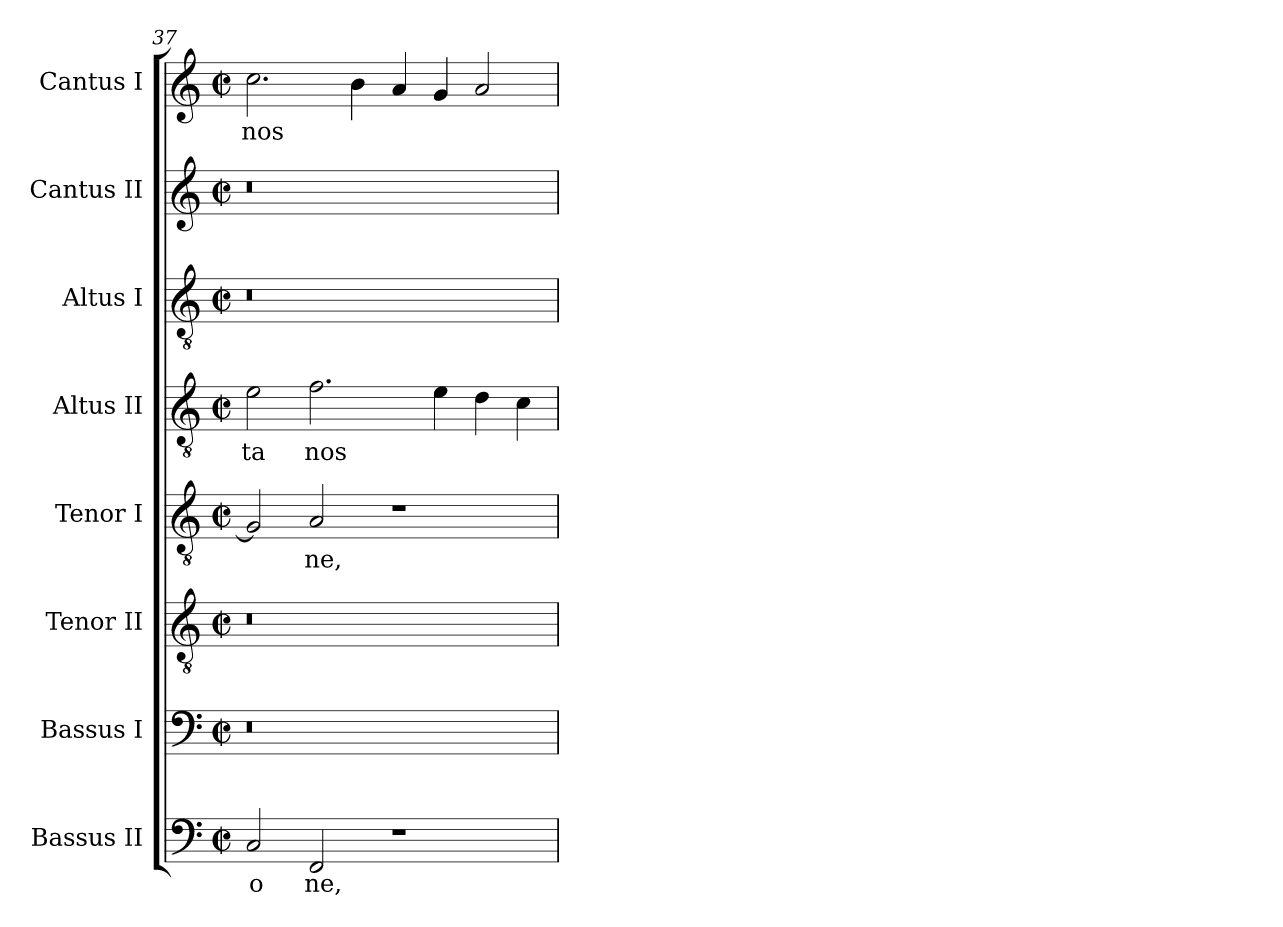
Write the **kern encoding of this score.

**kern	**text	**kern	**kern	**kern	**text	**kern	**text	**kern	**kern	**kern	**text
*part8	*part8	*part7	*part6	*part5	*part5	*part4	*part4	*part3	*part2	*part1	*part1
*staff8	*staff8	*staff7	*staff6	*staff5	*staff5	*staff4	*staff4	*staff3	*staff2	*staff1	*staff1
*I"Bassus II	*	*I"Bassus I	*I"Tenor II	*I"Tenor I	*	*I"Altus II	*	*I"Altus I	*I"Cantus II	*I"Cantus I	*
*clefF4	*	*clefF4	*clefGv2	*clefGv2	*	*clefGv2	*	*clefGv2	*clefG2	*clefG2	*
*M2/2	*	*M2/2	*M2/2	*M2/2	*	*M2/2	*	*M2/2	*M2/2	*M2/2	*
*met(c|)	*	*met(c|)	*met(c|)	*met(c|)	*	*met(c|)	*	*met(c|)	*met(c|)	*met(c|)	*
=37	=37	=37	=37	=37	=37	=37	=37	=37	=37	=37	=37
!	!LO:LY:b:cj	!	!	!	!	!	!LO:LY:b:cj	!	!	!	!LO:LY:b
2C/	o	0r	0r	2G/]	.	2e\	-ta	0r	0r	2.cc\	nos
!	!LO:LY:b:cj	!	!	!	!LO:LY:b:cj	!	!LO:LY:b	!	!	!	!
2FF/	ne,	.	.	2A/	ne,	2.f\	nos	.	.	.	.
.	.	.	.	.	.	.	.	.	.	4b\	.
1r	.	.	.	1r	.	.	.	.	.	4a/	.
.	.	.	.	.	.	4e\	.	.	.	4g/	.
.	.	.	.	.	.	4d\	.	.	.	2a/	.
.	.	.	.	.	.	4c\	.	.	.	.	.
=	=	=	=	=	=	=	=	=	=	=	=
*-	*-	*-	*-	*-	*-	*-	*-	*-	*-	*-	*-
